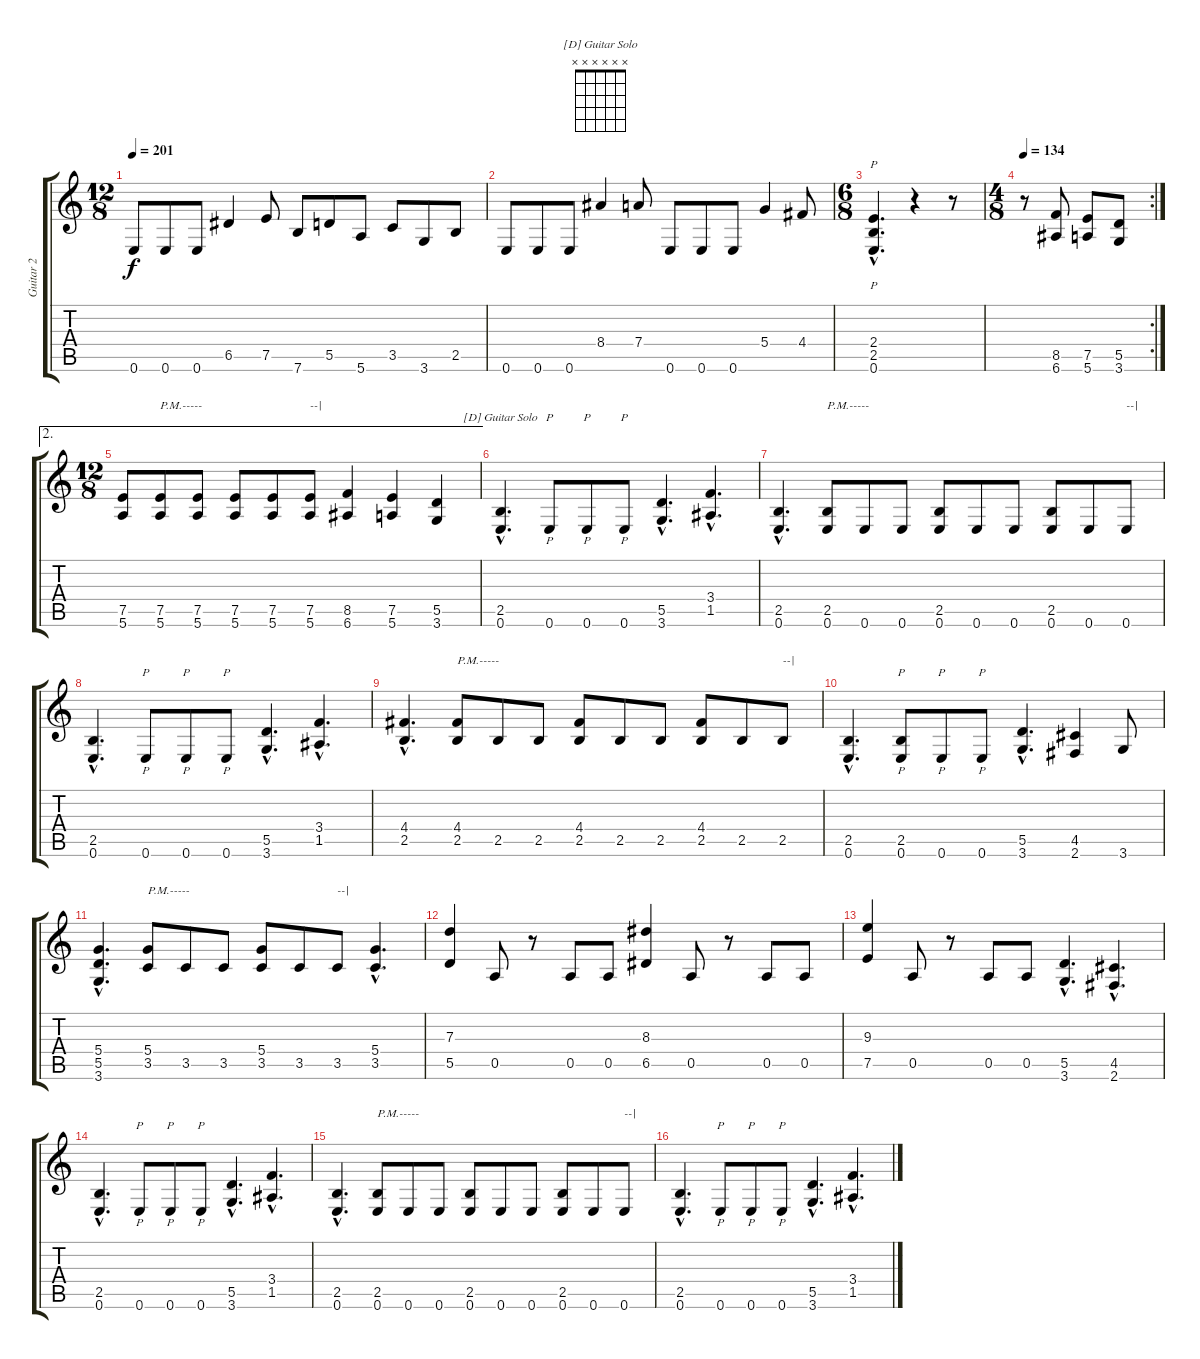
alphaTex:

\track ("Guitar 2" "Guitar 2") {instrument distortionguitar}
\staff {score tabs}
\tuning (E4 B3 G3 D3 A2 E2) {hide}
\chord ("[D] Guitar Solo" x x x x x x) {firstfret 0}
\ts (12 8)
\tempo 201
\clef g2
\ks c
0.6.8{dy f} 0.6.8 0.6.8 6.5.4 7.5.8 7.6.8 5.5.8 5.6.8 3.5.8 3.6.8 2.5.8 |
0.6.8 0.6.8 0.6.8 8.4.4 7.4.8 0.6.8 0.6.8 0.6.8 5.4.4 4.4.8 |
\ts (6 8)
(2.4{hac} 2.5{hac} 0.6{hac}).4{p d} r.4 r.8 |
\rc 2
\ts (4 8)
\tempo 134
r.8 (8.5 6.6).8 (7.5 5.6).8 (5.5 3.6).8 |
\ae 2
\ts (12 8)
(7.5 5.6).8 (7.5 5.6).8{txt "P.M.-----"} (7.5 5.6).8 (7.5 5.6).8 (7.5 5.6).8 (7.5 5.6).8{txt "--|"} (8.5 6.6).4 (7.5 5.6).4 (5.5 3.6).4 |
(2.5{hac} 0.6{hac}).4{d ch "[D] Guitar Solo"} 0.6.8{p} 0.6.8{p} 0.6.8{p} (5.5{hac} 3.6{hac}).4{d} (3.4{hac} 1.5{hac}).4{d} |
(2.5{hac} 0.6{hac}).4{d} (2.5 0.6).8{txt "P.M.-----"} 0.6.8 0.6.8 (2.5 0.6).8 0.6.8 0.6.8 (2.5 0.6).8 0.6.8 0.6.8{txt "--|"} |
(2.5{hac} 0.6{hac}).4{d} 0.6.8{p} 0.6.8{p} 0.6.8{p} (5.5{hac} 3.6{hac}).4{d} (3.4{hac} 1.5{hac}).4{d} |
(4.4{hac} 2.5{hac}).4{d} (4.4 2.5).8{txt "P.M.-----"} 2.5.8 2.5.8 (4.4 2.5).8 2.5.8 2.5.8 (4.4 2.5).8 2.5.8 2.5.8{txt "--|"} |
(2.5{hac} 0.6{hac}).4{d} (2.5 0.6).8{p} 0.6.8{p} 0.6.8{p} (5.5{hac} 3.6{hac}).4{d} (4.5 2.6).4 3.6.8 |
(5.4{hac} 5.5{hac} 3.6{hac}).4{d} (5.4 3.5).8{txt "P.M.-----"} 3.5.8 3.5.8 (5.4 3.5).8 3.5.8 3.5.8{txt "--|"} (5.4{hac} 3.5{hac}).4{d} |
(7.3 5.5).4 0.5.8 r.8 0.5.8 0.5.8 (8.3 6.5).4 0.5.8 r.8 0.5.8 0.5.8 |
(9.3 7.5).4 0.5.8 r.8 0.5.8 0.5.8 (5.5{hac} 3.6{hac}).4{d} (4.5{hac} 2.6{hac}).4{d} |
(2.5{hac} 0.6{hac}).4{d} 0.6.8{p} 0.6.8{p} 0.6.8{p} (5.5{hac} 3.6{hac}).4{d} (3.4{hac} 1.5{hac}).4{d} |
(2.5{hac} 0.6{hac}).4{d} (2.5 0.6).8{txt "P.M.-----"} 0.6.8 0.6.8 (2.5 0.6).8 0.6.8 0.6.8 (2.5 0.6).8 0.6.8 0.6.8{txt "--|"} |
(2.5{hac} 0.6{hac}).4{d} 0.6.8{p} 0.6.8{p} 0.6.8{p} (5.5{hac} 3.6{hac}).4{d} (3.4{hac} 1.5{hac}).4{d}
